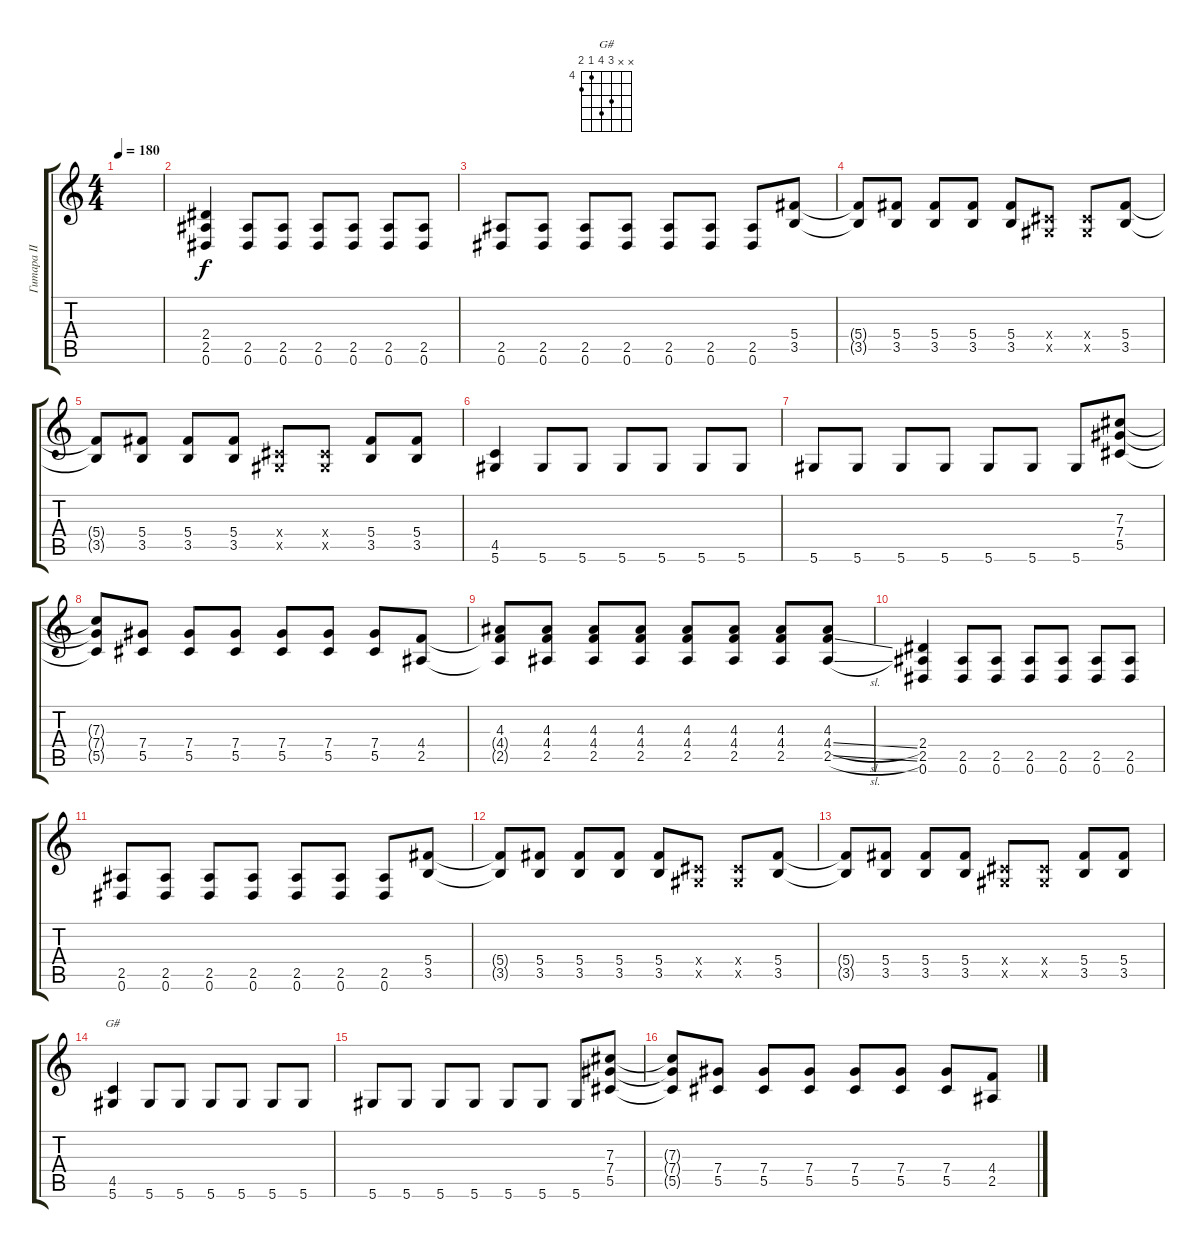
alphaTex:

\track ("Гитара II" "Гитара II") {instrument distortionguitar}
\staff {score tabs}
\tuning (Eb4 Bb3 Gb3 Db3 Ab2 Eb2) {hide}
\chord ("G#" x x 6 7 4 5) {firstfret 4}
\ts (4 4)
\tempo 180
\clef g2
\ks c
|
(2.4 2.5 0.6).4 (2.5 0.6).8 (2.5 0.6).8 (2.5 0.6).8 (2.5 0.6).8 (2.5 0.6).8 (2.5 0.6).8 |
(2.5 0.6).8 (2.5 0.6).8 (2.5 0.6).8 (2.5 0.6).8 (2.5 0.6).8 (2.5 0.6).8 (2.5 0.6).8 (5.4 3.5).8 |
(5.4{t} 3.5{t}).8 (5.4 3.5).8 (5.4 3.5).8 (5.4 3.5).8 (5.4 3.5).8 (0.4{x} 0.5{x}).8 (0.4{x} 0.5{x}).8 (5.4 3.5).8 |
(5.4{t} 3.5{t}).8 (5.4 3.5).8 (5.4 3.5).8 (5.4 3.5).8 (0.4{x} 0.5{x}).8 (0.4{x} 0.5{x}).8 (5.4 3.5).8 (5.4 3.5).8 |
(4.5 5.6).4 5.6.8 5.6.8 5.6.8 5.6.8 5.6.8 5.6.8 |
5.6.8 5.6.8 5.6.8 5.6.8 5.6.8 5.6.8 5.6.8 (7.3 7.4 5.5).8 |
(7.3{t} 7.4{t} 5.5{t}).8 (7.4 5.5).8 (7.4 5.5).8 (7.4 5.5).8 (7.4 5.5).8 (7.4 5.5).8 (7.4 5.5).8 (4.4 2.5).8 |
(4.3 4.4{t} 2.5{t}).8 (4.3 4.4 2.5).8 (4.3 4.4 2.5).8 (4.3 4.4 2.5).8 (4.3 4.4 2.5).8 (4.3 4.4 2.5).8 (4.3 4.4 2.5).8 (4.3 4.4{sl} 2.5{sl}).8 |
(2.4 2.5 0.6).4 (2.5 0.6).8 (2.5 0.6).8 (2.5 0.6).8 (2.5 0.6).8 (2.5 0.6).8 (2.5 0.6).8 |
(2.5 0.6).8 (2.5 0.6).8 (2.5 0.6).8 (2.5 0.6).8 (2.5 0.6).8 (2.5 0.6).8 (2.5 0.6).8 (5.4 3.5).8 |
(5.4{t} 3.5{t}).8 (5.4 3.5).8 (5.4 3.5).8 (5.4 3.5).8 (5.4 3.5).8 (0.4{x} 0.5{x}).8 (0.4{x} 0.5{x}).8 (5.4 3.5).8 |
(5.4{t} 3.5{t}).8 (5.4 3.5).8 (5.4 3.5).8 (5.4 3.5).8 (0.4{x} 0.5{x}).8 (0.4{x} 0.5{x}).8 (5.4 3.5).8 (5.4 3.5).8 |
(4.5 5.6).4{ch "G#"} 5.6.8 5.6.8 5.6.8 5.6.8 5.6.8 5.6.8 |
5.6.8 5.6.8 5.6.8 5.6.8 5.6.8 5.6.8 5.6.8 (7.3 7.4 5.5).8 |
(7.3{t} 7.4{t} 5.5{t}).8 (7.4 5.5).8 (7.4 5.5).8 (7.4 5.5).8 (7.4 5.5).8 (7.4 5.5).8 (7.4 5.5).8 (4.4 2.5).8
